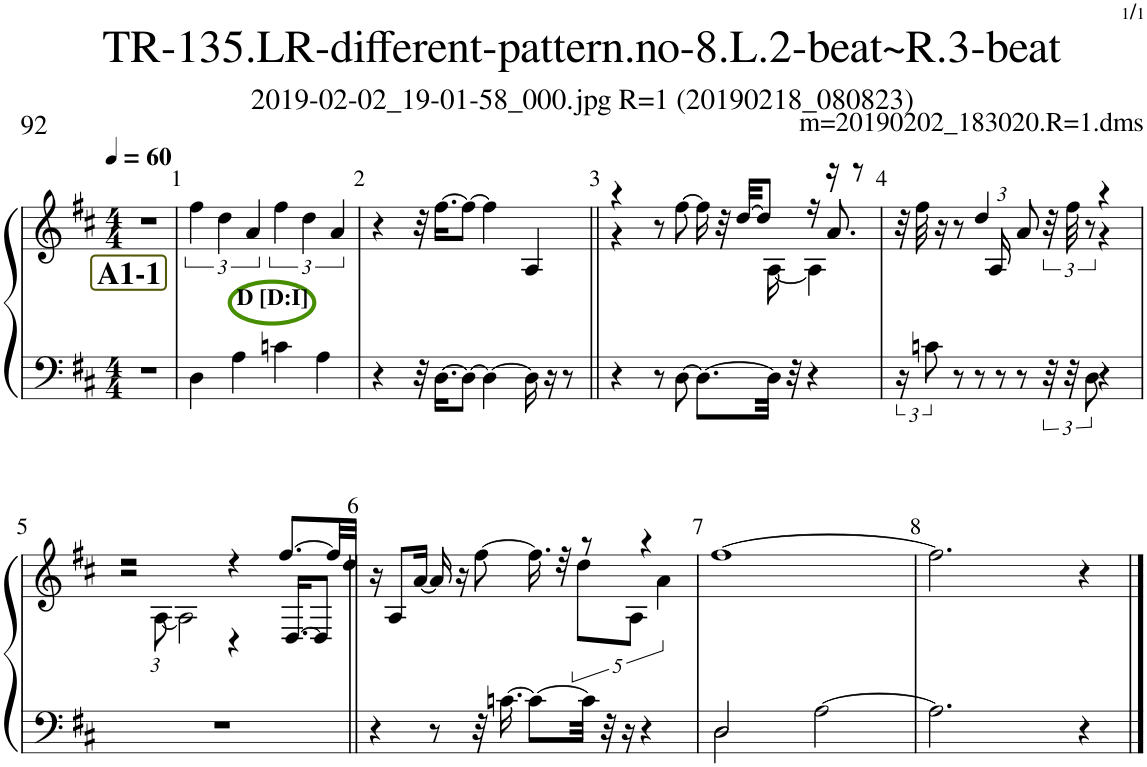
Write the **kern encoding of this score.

**kern	**kern
*part1	*part1
*staff2	*staff1
*I"ピアノ	*
*clefF4	*clefG2
*k[f#c#]	*k[f#c#]
*M4/4	*M4/4
*MM60	*MM60
=	=
8r	1r
2..ryy	.
!!LO:REH:place=s1:b:B:cj:fs=15:t=A1-1
=1	=1
!	!LO:TX:b:B:t=D [D&colon;I]
4D\	6ff#\
.	6dd\
4A\	.
.	6a/
4cn\	6ff#\
.	6dd\
4A\	.
.	6a/
=2	=2
4r	4r
32r	32r
[16.D\KL	[16.ff#\KL
8D\J_	8ff#\J_
4D\_	4ff#\]
16D\]	4A/
16r	.
8r	.
=3||	=3||
*	*^
*	*	*^
4r	4r	4r	8.ryy
*	*	*v	*v
8r	8r	16ryy
*	*v	*v
[8D\	[8ff#\
8.D\L_	16ff#\]
.	32r
.	[32dd/KKL
.	8dd/J]
*	*^
*	*	*^
32D\Jkk]	.	32ryy@	[16A\
32r	.	32ryy@	.
4r	16r	16ryy@	4A\]
.	16r	8.a/	.
.	8r	.	.
*	*	*v	*v
=4	=4	=4
24r	32r	3ryy
.	32ff#\	.
12cn\	.	.
.	16r	.
8r	8r	.
8r	4dd/	.
.	.	24A/
8r	.	4.ryy
8r	8a/	.
48r	48r	.
48r	48ff#\	.
12D\	12r	.
4r	4r	4r
!!LO:LB:g=z
=5	=5	=5
*	*	*^
1r	2r	6ryy	2r
.	.	[12A\	.
.	.	2A\]	.
.	4r	.	4r
.	[8.ff#/L	4ryy	32ryy
.	.	.	[16.D/KL
.	.	.	8D/J]
.	32ff#/LL]	.	.
.	32dd/JJJ	.	.
*	*	*v	*v
=6||	=6||	=6||
4r	16r	5%2.ryy
.	8A/L	.
.	[16a/Jk	.
8r	16a/]	.
.	16r	.
32r	[8ff#\	.
[16.cn\	.	.
8c\L_	16.ff#\]	.
.	32r	.
.	.	10dd\L
32c\Jkk]	8r	.
32r	.	.
16r	.	.
.	.	10A\J
4r	4r	.
.	.	5a\
*	*v	*v
=7	=7
*^	*
2D/	2D\	[1ff#
[2A\	2ryy	.
*v	*v	*
=8	=8
2.A\]	2.ff#\]
4r	4r
==	==
*-	*-
